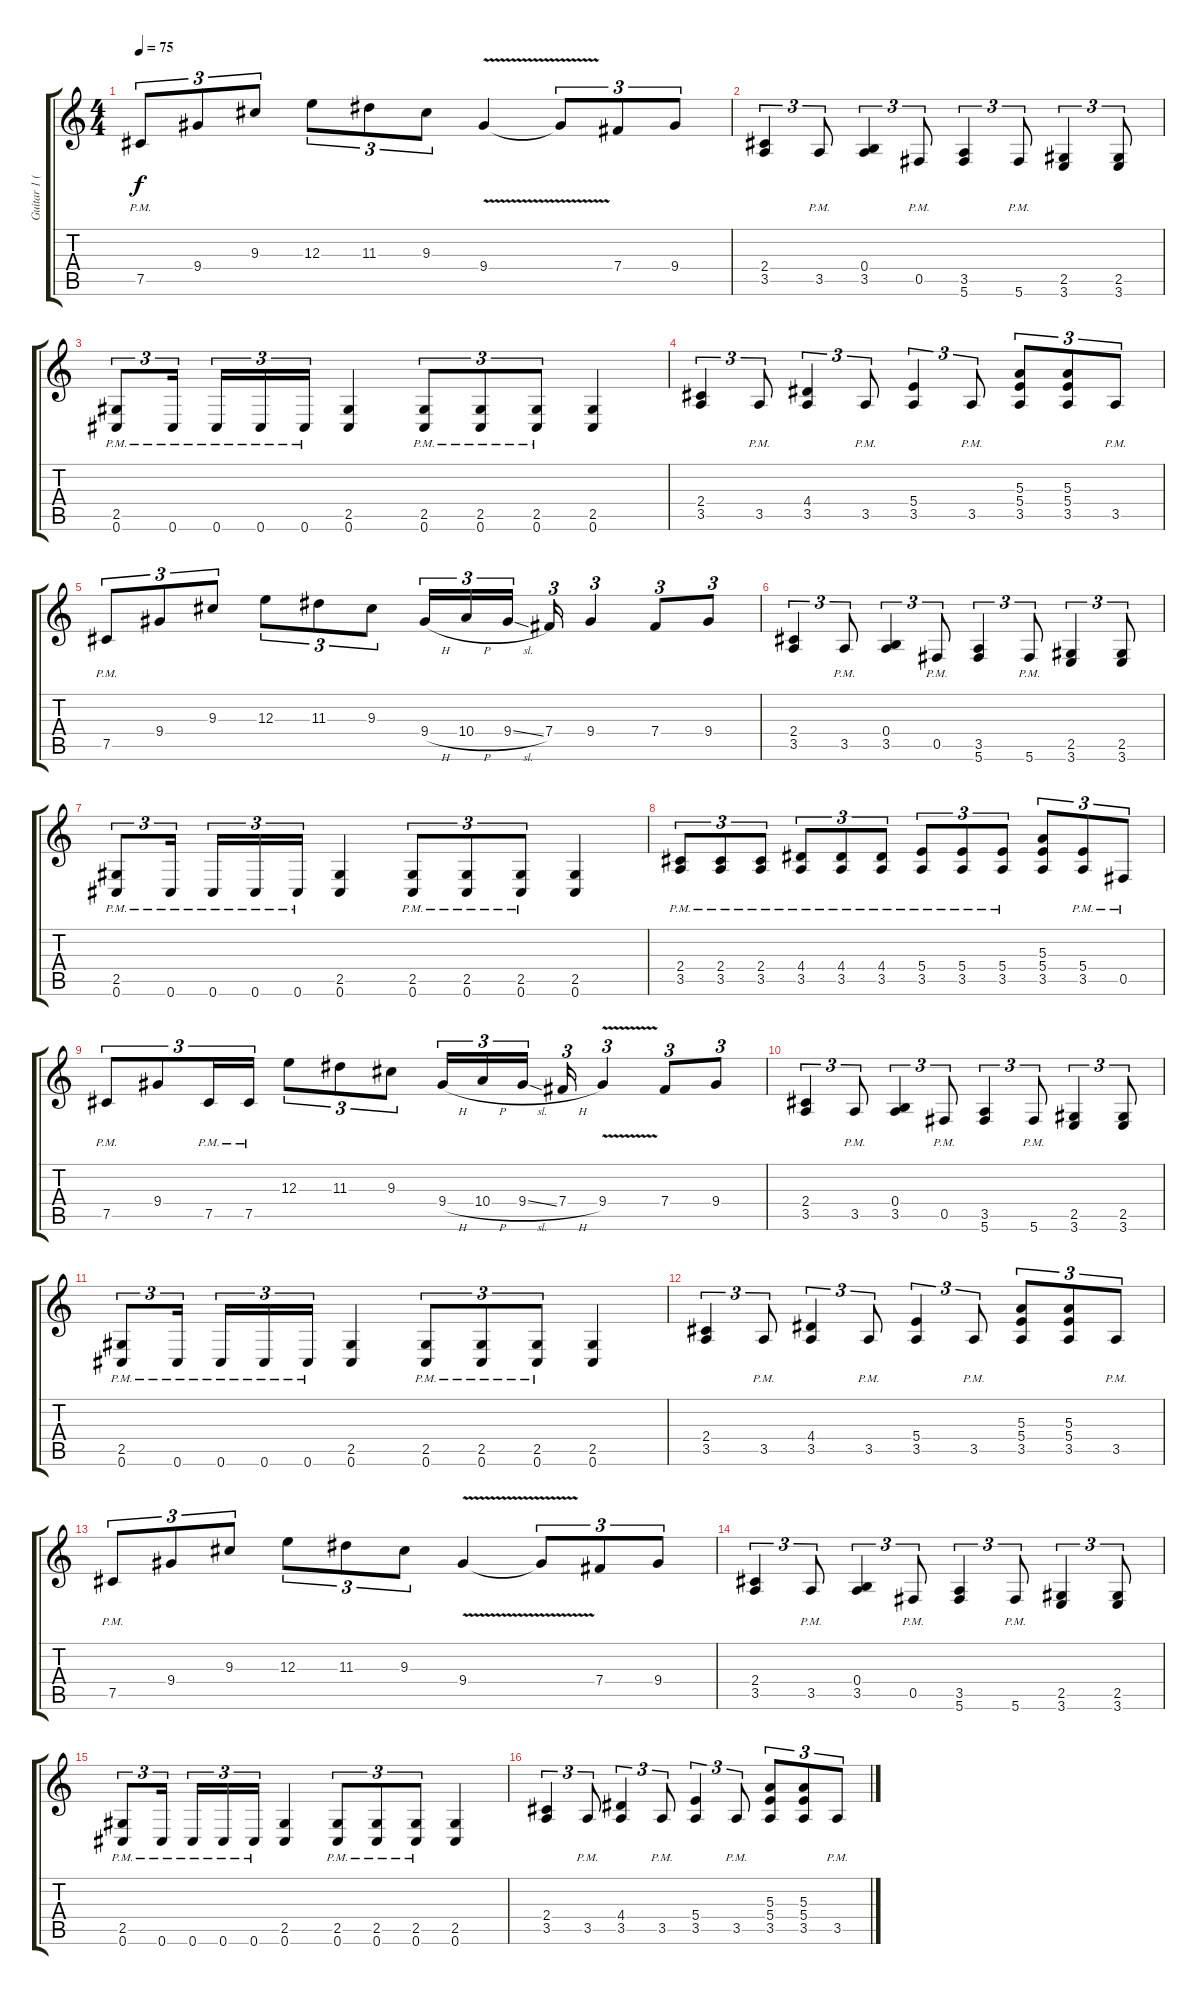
\track ("Guitar 1 (Distortion)" "Guitar 1 (") {instrument distortionguitar}
\staff {score tabs}
\tuning (Db4 Ab3 E3 B2 Gb2 Db2) {hide}
\ts (4 4)
\tempo 75
\clef g2
\ks c
7.5{pm}.8{tu (3 2) dy f} 9.4.8{tu (3 2)} 9.3.8{tu (3 2)} 12.3.8{tu (3 2)} 11.3.8{tu (3 2)} 9.3.8{tu (3 2)} 9.4{v}.4 9.4{t}.8{tu (3 2)} 7.4.8{tu (3 2)} 9.4.8{tu (3 2)} |
(2.4 3.5).4{tu (3 2)} 3.5{pm}.8{tu (3 2)} (0.4 3.5).4{tu (3 2)} 0.5{pm}.8{tu (3 2)} (3.5 5.6).4{tu (3 2)} 5.6{pm}.8{tu (3 2)} (2.5 3.6).4{tu (3 2)} (2.5 3.6).8{tu (3 2)} |
(2.5{pm} 0.6{pm}).8{tu (3 2)} 0.6{pm}.16{tu (3 2) beam splitsecondary} 0.6{pm}.16{tu (3 2)} 0.6{pm}.16{tu (3 2)} 0.6{pm}.16{tu (3 2)} (2.5 0.6).4 (2.5{pm} 0.6{pm}).8{tu (3 2)} (2.5{pm} 0.6{pm}).8{tu (3 2)} (2.5{pm} 0.6{pm}).8{tu (3 2)} (2.5 0.6).4 |
(2.4 3.5).4{tu (3 2)} 3.5{pm}.8{tu (3 2)} (4.4 3.5).4{tu (3 2)} 3.5{pm}.8{tu (3 2)} (5.4 3.5).4{tu (3 2)} 3.5{pm}.8{tu (3 2)} (5.3 5.4 3.5).8{tu (3 2)} (5.3 5.4 3.5).8{tu (3 2)} 3.5{pm}.8{tu (3 2)} |
7.5{pm}.8{tu (3 2)} 9.4.8{tu (3 2)} 9.3.8{tu (3 2)} 12.3.8{tu (3 2)} 11.3.8{tu (3 2)} 9.3.8{tu (3 2)} 9.4{h}.16{tu (3 2)} 10.4{h}.16{tu (3 2)} 9.4{sl}.16{tu (3 2) beam splitsecondary} 7.4.16{tu (3 2)} 9.4.4{tu (3 2)} 7.4.8{tu (3 2)} 9.4.8{tu (3 2)} |
(2.4 3.5).4{tu (3 2)} 3.5{pm}.8{tu (3 2)} (0.4 3.5).4{tu (3 2)} 0.5{pm}.8{tu (3 2)} (3.5 5.6).4{tu (3 2)} 5.6{pm}.8{tu (3 2)} (2.5 3.6).4{tu (3 2)} (2.5 3.6).8{tu (3 2)} |
(2.5{pm} 0.6{pm}).8{tu (3 2)} 0.6{pm}.16{tu (3 2) beam splitsecondary} 0.6{pm}.16{tu (3 2)} 0.6{pm}.16{tu (3 2)} 0.6{pm}.16{tu (3 2)} (2.5 0.6).4 (2.5{pm} 0.6{pm}).8{tu (3 2)} (2.5{pm} 0.6{pm}).8{tu (3 2)} (2.5{pm} 0.6{pm}).8{tu (3 2)} (2.5 0.6).4 |
(2.4{pm} 3.5{pm}).8{tu (3 2)} (2.4{pm} 3.5{pm}).8{tu (3 2)} (2.4{pm} 3.5{pm}).8{tu (3 2)} (4.4{pm} 3.5{pm}).8{tu (3 2)} (4.4{pm} 3.5{pm}).8{tu (3 2)} (4.4{pm} 3.5{pm}).8{tu (3 2)} (5.4{pm} 3.5{pm}).8{tu (3 2)} (5.4{pm} 3.5{pm}).8{tu (3 2)} (5.4{pm} 3.5{pm}).8{tu (3 2)} (5.3 5.4 3.5).8{tu (3 2)} (5.4{pm} 3.5{pm}).8{tu (3 2)} 0.5{pm}.8{tu (3 2)} |
7.5{pm}.8{tu (3 2)} 9.4.8{tu (3 2)} 7.5{pm}.16{tu (3 2)} 7.5{pm}.16{tu (3 2)} 12.3.8{tu (3 2)} 11.3.8{tu (3 2)} 9.3.8{tu (3 2)} 9.4{h}.16{tu (3 2)} 10.4{h}.16{tu (3 2)} 9.4{sl}.16{tu (3 2) beam splitsecondary} 7.4{h}.16{tu (3 2)} 9.4{v}.4{tu (3 2)} 7.4.8{tu (3 2)} 9.4.8{tu (3 2)} |
(2.4 3.5).4{tu (3 2)} 3.5{pm}.8{tu (3 2)} (0.4 3.5).4{tu (3 2)} 0.5{pm}.8{tu (3 2)} (3.5 5.6).4{tu (3 2)} 5.6{pm}.8{tu (3 2)} (2.5 3.6).4{tu (3 2)} (2.5 3.6).8{tu (3 2)} |
(2.5{pm} 0.6{pm}).8{tu (3 2)} 0.6{pm}.16{tu (3 2) beam splitsecondary} 0.6{pm}.16{tu (3 2)} 0.6{pm}.16{tu (3 2)} 0.6{pm}.16{tu (3 2)} (2.5 0.6).4 (2.5{pm} 0.6{pm}).8{tu (3 2)} (2.5{pm} 0.6{pm}).8{tu (3 2)} (2.5{pm} 0.6{pm}).8{tu (3 2)} (2.5 0.6).4 |
(2.4 3.5).4{tu (3 2)} 3.5{pm}.8{tu (3 2)} (4.4 3.5).4{tu (3 2)} 3.5{pm}.8{tu (3 2)} (5.4 3.5).4{tu (3 2)} 3.5{pm}.8{tu (3 2)} (5.3 5.4 3.5).8{tu (3 2)} (5.3 5.4 3.5).8{tu (3 2)} 3.5{pm}.8{tu (3 2)} |
7.5{pm}.8{tu (3 2)} 9.4.8{tu (3 2)} 9.3.8{tu (3 2)} 12.3.8{tu (3 2)} 11.3.8{tu (3 2)} 9.3.8{tu (3 2)} 9.4{v}.4 9.4{t}.8{tu (3 2)} 7.4.8{tu (3 2)} 9.4.8{tu (3 2)} |
(2.4 3.5).4{tu (3 2)} 3.5{pm}.8{tu (3 2)} (0.4 3.5).4{tu (3 2)} 0.5{pm}.8{tu (3 2)} (3.5 5.6).4{tu (3 2)} 5.6{pm}.8{tu (3 2)} (2.5 3.6).4{tu (3 2)} (2.5 3.6).8{tu (3 2)} |
(2.5{pm} 0.6{pm}).8{tu (3 2)} 0.6{pm}.16{tu (3 2) beam splitsecondary} 0.6{pm}.16{tu (3 2)} 0.6{pm}.16{tu (3 2)} 0.6{pm}.16{tu (3 2)} (2.5 0.6).4 (2.5{pm} 0.6{pm}).8{tu (3 2)} (2.5{pm} 0.6{pm}).8{tu (3 2)} (2.5{pm} 0.6{pm}).8{tu (3 2)} (2.5 0.6).4 |
(2.4 3.5).4{tu (3 2)} 3.5{pm}.8{tu (3 2)} (4.4 3.5).4{tu (3 2)} 3.5{pm}.8{tu (3 2)} (5.4 3.5).4{tu (3 2)} 3.5{pm}.8{tu (3 2)} (5.3 5.4 3.5).8{tu (3 2)} (5.3 5.4 3.5).8{tu (3 2)} 3.5{pm}.8{tu (3 2)}
